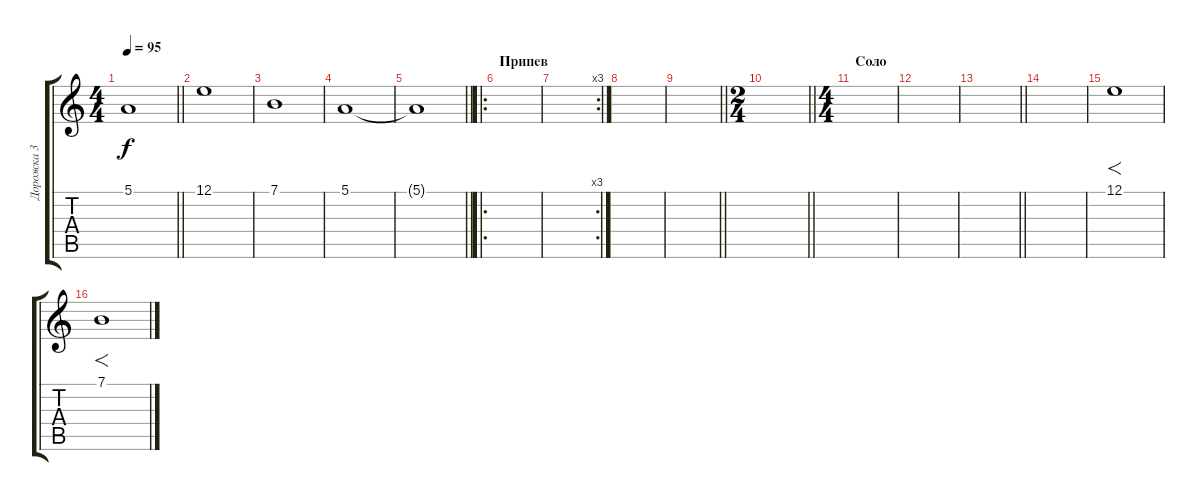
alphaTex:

\track ("Дорожка 3" "Дорожка 3") {instrument fx6goblins}
\staff {score tabs}
\tuning (E4 B3 G3 D3 A2 E2) {hide}
\ts (4 4)
\tempo 95
\clef g2
\barLineRight lightlight
\ks c
5.1{t}.1{dy f} |
12.1.1{instrument fx6goblins} |
7.1.1 |
5.1.1 |
\barLineRight lightlight
5.1{t}.1 |
\ro
\section ("" "Припев")
|
\rc 3
|
|
\barLineRight lightlight
|
\ts (2 4)
\barLineRight lightlight
|
\ts (4 4)
\section ("" "Соло")
|
|
\barLineRight lightlight
|
|
12.1.1{f instrument fx4atmosphere} |
7.1.1{f}
